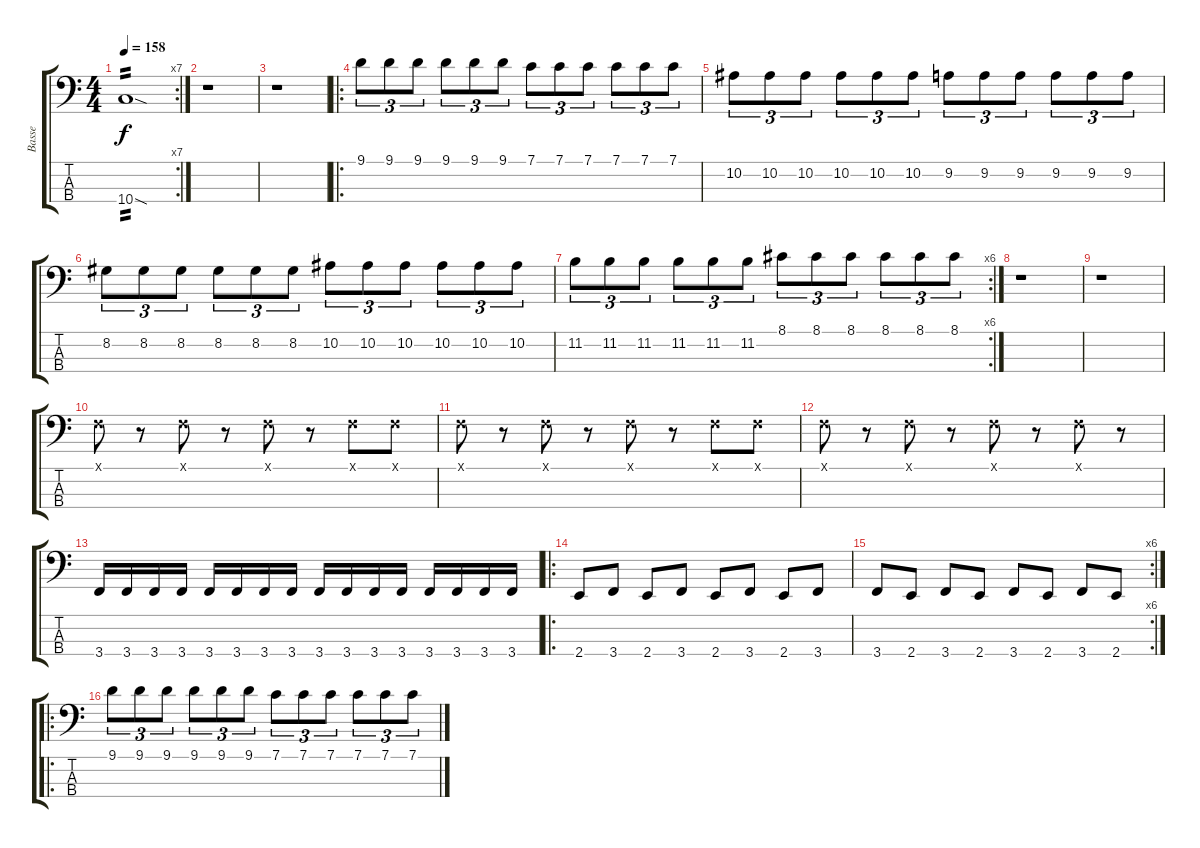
\track ("Basse" "Basse") {instrument electricbassfinger}
\staff {score tabs}
\tuning (F2 C2 G1 D1) {hide}
\rc 7
\ts (4 4)
\tempo 158
\clef f4
\ks c
10.4{sod}.1{tp 2 dy f} |
r.1 |
r.1 |
\ro
9.1.8{tu (3 2)} 9.1.8{tu (3 2)} 9.1.8{tu (3 2)} 9.1.8{tu (3 2)} 9.1.8{tu (3 2)} 9.1.8{tu (3 2)} 7.1.8{tu (3 2)} 7.1.8{tu (3 2)} 7.1.8{tu (3 2)} 7.1.8{tu (3 2)} 7.1.8{tu (3 2)} 7.1.8{tu (3 2)} |
10.2.8{tu (3 2)} 10.2.8{tu (3 2)} 10.2.8{tu (3 2)} 10.2.8{tu (3 2)} 10.2.8{tu (3 2)} 10.2.8{tu (3 2)} 9.2.8{tu (3 2)} 9.2.8{tu (3 2)} 9.2.8{tu (3 2)} 9.2.8{tu (3 2)} 9.2.8{tu (3 2)} 9.2.8{tu (3 2)} |
8.2.8{tu (3 2)} 8.2.8{tu (3 2)} 8.2.8{tu (3 2)} 8.2.8{tu (3 2)} 8.2.8{tu (3 2)} 8.2.8{tu (3 2)} 10.2.8{tu (3 2)} 10.2.8{tu (3 2)} 10.2.8{tu (3 2)} 10.2.8{tu (3 2)} 10.2.8{tu (3 2)} 10.2.8{tu (3 2)} |
\rc 6
11.2.8{tu (3 2)} 11.2.8{tu (3 2)} 11.2.8{tu (3 2)} 11.2.8{tu (3 2)} 11.2.8{tu (3 2)} 11.2.8{tu (3 2)} 8.1.8{tu (3 2)} 8.1.8{tu (3 2)} 8.1.8{tu (3 2)} 8.1.8{tu (3 2)} 8.1.8{tu (3 2)} 8.1.8{tu (3 2)} |
r.1 |
r.1 |
0.1{x}.8 r.8 0.1{x}.8 r.8 0.1{x}.8 r.8 0.1{x}.8 0.1{x}.8 |
0.1{x}.8 r.8 0.1{x}.8 r.8 0.1{x}.8 r.8 0.1{x}.8 0.1{x}.8 |
0.1{x}.8 r.8 0.1{x}.8 r.8 0.1{x}.8 r.8 0.1{x}.8 r.8 |
3.4.16 3.4.16 3.4.16 3.4.16 3.4.16 3.4.16 3.4.16 3.4.16 3.4.16 3.4.16 3.4.16 3.4.16 3.4.16 3.4.16 3.4.16 3.4.16 |
\ro
2.4.8 3.4.8 2.4.8 3.4.8 2.4.8 3.4.8 2.4.8 3.4.8 |
\rc 6
3.4.8 2.4.8 3.4.8 2.4.8 3.4.8 2.4.8 3.4.8 2.4.8 |
\ro
9.1.8{tu (3 2)} 9.1.8{tu (3 2)} 9.1.8{tu (3 2)} 9.1.8{tu (3 2)} 9.1.8{tu (3 2)} 9.1.8{tu (3 2)} 7.1.8{tu (3 2)} 7.1.8{tu (3 2)} 7.1.8{tu (3 2)} 7.1.8{tu (3 2)} 7.1.8{tu (3 2)} 7.1.8{tu (3 2)}
